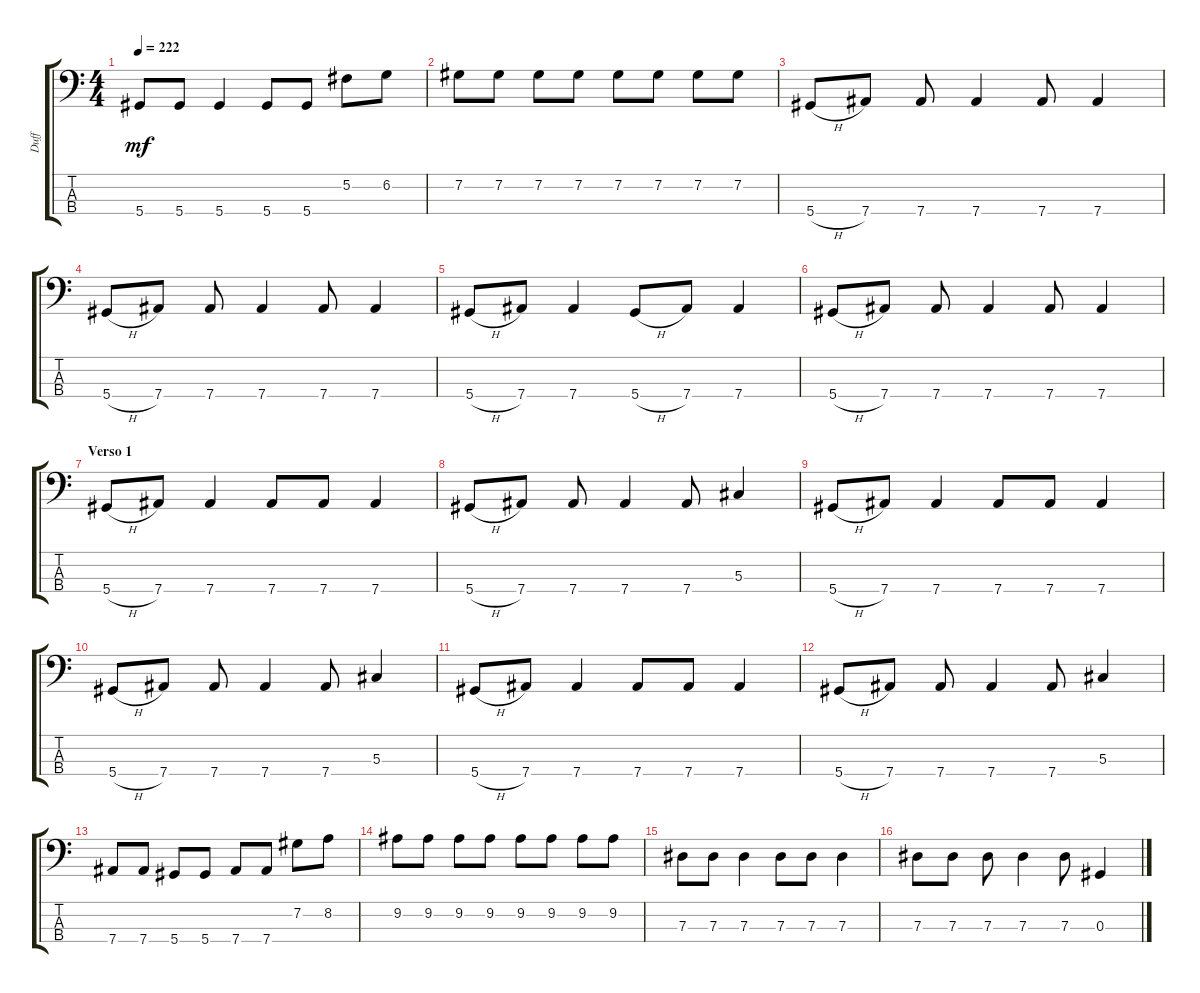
\track ("Duff" "Duff") {instrument electricbassfinger}
\staff {score tabs}
\tuning (Gb2 Db2 Ab1 Eb1) {hide}
\ts (4 4)
\tempo 222
\clef f4
\ks c
5.4.8{dy mf} 5.4.8 5.4.4 5.4.8 5.4.8 5.2.8 6.2.8 |
7.2.8 7.2.8 7.2.8 7.2.8 7.2.8 7.2.8 7.2.8 7.2.8 |
5.4{h}.8 7.4.8 7.4.8 7.4.4 7.4.8 7.4.4 |
5.4{h}.8 7.4.8 7.4.8 7.4.4 7.4.8 7.4.4 |
5.4{h}.8 7.4.8 7.4.4 5.4{h}.8 7.4.8 7.4.4 |
5.4{h}.8 7.4.8 7.4.8 7.4.4 7.4.8 7.4.4 |
\section ("" "Verso 1")
5.4{h}.8 7.4.8 7.4.4 7.4.8 7.4.8 7.4.4 |
5.4{h}.8 7.4.8 7.4.8 7.4.4 7.4.8 5.3.4 |
5.4{h}.8 7.4.8 7.4.4 7.4.8 7.4.8 7.4.4 |
5.4{h}.8 7.4.8 7.4.8 7.4.4 7.4.8 5.3.4 |
5.4{h}.8 7.4.8 7.4.4 7.4.8 7.4.8 7.4.4 |
5.4{h}.8 7.4.8 7.4.8 7.4.4 7.4.8 5.3.4 |
7.4.8 7.4.8 5.4.8 5.4.8 7.4.8 7.4.8 7.2.8 8.2.8 |
9.2.8 9.2.8 9.2.8 9.2.8 9.2.8 9.2.8 9.2.8 9.2.8 |
7.3.8 7.3.8 7.3.4 7.3.8 7.3.8 7.3.4 |
7.3.8 7.3.8 7.3.8 7.3.4 7.3.8 0.3.4
